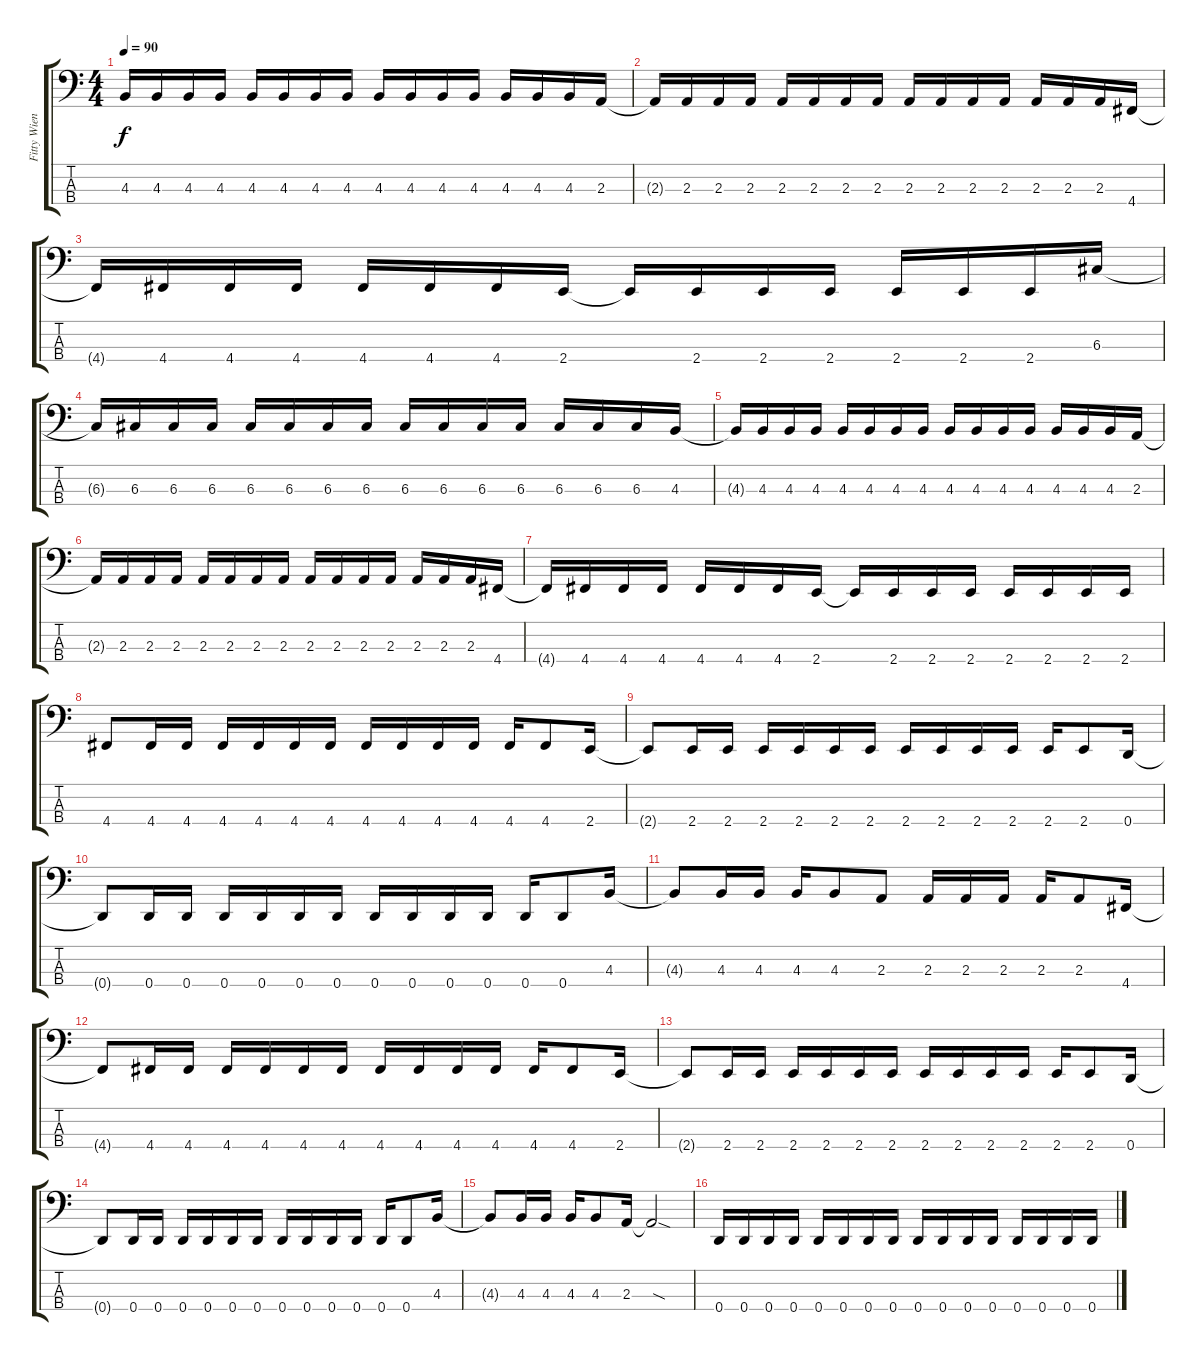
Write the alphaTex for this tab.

\track ("Fitty Wienhold" "Fitty Wien") {instrument electricbassfinger}
\staff {score tabs}
\tuning (F2 C2 G1 D1) {hide}
\ts (4 4)
\tempo 90
\clef f4
\ks c
4.3{t}.16{dy f} 4.3.16 4.3.16 4.3.16 4.3.16 4.3.16 4.3.16 4.3.16 4.3.16 4.3.16 4.3.16 4.3.16 4.3.16 4.3.16 4.3.16 2.3.16 |
2.3{t}.16 2.3.16 2.3.16 2.3.16 2.3.16 2.3.16 2.3.16 2.3.16 2.3.16 2.3.16 2.3.16 2.3.16 2.3.16 2.3.16 2.3.16 4.4.16 |
4.4{t}.16 4.4.16 4.4.16 4.4.16 4.4.16 4.4.16 4.4.16 2.4.16 2.4{t}.16 2.4.16 2.4.16 2.4.16 2.4.16 2.4.16 2.4.16 6.3.16 |
6.3{t}.16 6.3.16 6.3.16 6.3.16 6.3.16 6.3.16 6.3.16 6.3.16 6.3.16 6.3.16 6.3.16 6.3.16 6.3.16 6.3.16 6.3.16 4.3.16 |
4.3{t}.16 4.3.16 4.3.16 4.3.16 4.3.16 4.3.16 4.3.16 4.3.16 4.3.16 4.3.16 4.3.16 4.3.16 4.3.16 4.3.16 4.3.16 2.3.16 |
2.3{t}.16 2.3.16 2.3.16 2.3.16 2.3.16 2.3.16 2.3.16 2.3.16 2.3.16 2.3.16 2.3.16 2.3.16 2.3.16 2.3.16 2.3.16 4.4.16 |
4.4{t}.16 4.4.16 4.4.16 4.4.16 4.4.16 4.4.16 4.4.16 2.4.16 2.4{t}.16 2.4.16 2.4.16 2.4.16 2.4.16 2.4.16 2.4.16 2.4.16 |
4.4.8 4.4.16 4.4.16 4.4.16 4.4.16 4.4.16 4.4.16 4.4.16 4.4.16 4.4.16 4.4.16 4.4.16 4.4.8 2.4.16 |
2.4{t}.8 2.4.16 2.4.16 2.4.16 2.4.16 2.4.16 2.4.16 2.4.16 2.4.16 2.4.16 2.4.16 2.4.16 2.4.8 0.4.16 |
0.4{t}.8 0.4.16 0.4.16 0.4.16 0.4.16 0.4.16 0.4.16 0.4.16 0.4.16 0.4.16 0.4.16 0.4.16 0.4.8 4.3.16 |
4.3{t}.8 4.3.16 4.3.16 4.3.16 4.3.8 2.3.8 2.3.16 2.3.16 2.3.16 2.3.16 2.3.8 4.4.16 |
4.4{t}.8 4.4.16 4.4.16 4.4.16 4.4.16 4.4.16 4.4.16 4.4.16 4.4.16 4.4.16 4.4.16 4.4.16 4.4.8 2.4.16 |
2.4{t}.8 2.4.16 2.4.16 2.4.16 2.4.16 2.4.16 2.4.16 2.4.16 2.4.16 2.4.16 2.4.16 2.4.16 2.4.8 0.4.16 |
0.4{t}.8 0.4.16 0.4.16 0.4.16 0.4.16 0.4.16 0.4.16 0.4.16 0.4.16 0.4.16 0.4.16 0.4.16 0.4.8 4.3.16 |
4.3{t}.8 4.3.16 4.3.16 4.3.16 4.3.8 2.3.16 2.3{sod t}.2 |
0.4.16 0.4.16 0.4.16 0.4.16 0.4.16 0.4.16 0.4.16 0.4.16 0.4.16 0.4.16 0.4.16 0.4.16 0.4.16 0.4.16 0.4.16 0.4.16
